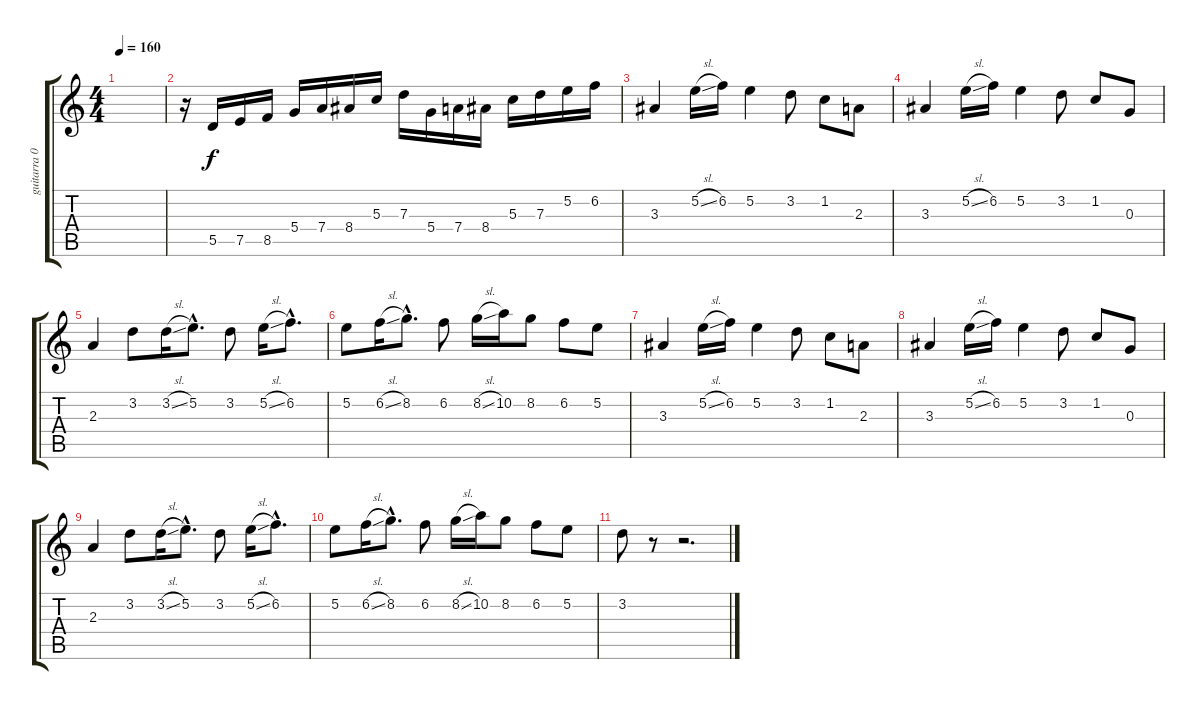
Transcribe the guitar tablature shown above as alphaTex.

\track ("guitarra 03" "guitarra 0") {instrument distortionguitar}
\staff {score tabs}
\tuning (E4 B3 G3 D3 A2 E2) {hide}
\ts (4 4)
\tempo 160
\clef g2
\ks c
|
r.16 5.5.16 7.5.16 8.5.16 5.4.16 7.4.16 8.4.16 5.3.16 7.3.16 5.4.16 7.4.16 8.4.16 5.3.16 7.3.16 5.2.16 6.2.16 |
3.3.4 5.2{sl}.16 6.2.16 5.2.4 3.2.8 1.2.8 2.3.8 |
3.3.4 5.2{sl}.16 6.2.16 5.2.4 3.2.8 1.2.8 0.3.8 |
2.3.4 3.2.8 3.2{sl}.16 5.2{hac}.8{d} 3.2.8 5.2{sl}.16 6.2{hac}.8{d} |
5.2.8 6.2{sl}.16 8.2{hac}.8{d} 6.2.8 8.2{sl}.16 10.2.16 8.2.8 6.2.8 5.2.8 |
3.3.4 5.2{sl}.16 6.2.16 5.2.4 3.2.8 1.2.8 2.3.8 |
3.3.4 5.2{sl}.16 6.2.16 5.2.4 3.2.8 1.2.8 0.3.8 |
2.3.4 3.2.8 3.2{sl}.16 5.2{hac}.8{d} 3.2.8 5.2{sl}.16 6.2{hac}.8{d} |
5.2.8 6.2{sl}.16 8.2{hac}.8{d} 6.2.8 8.2{sl}.16 10.2.16 8.2.8 6.2.8 5.2.8 |
3.2.8 r.8 r.2{d}
